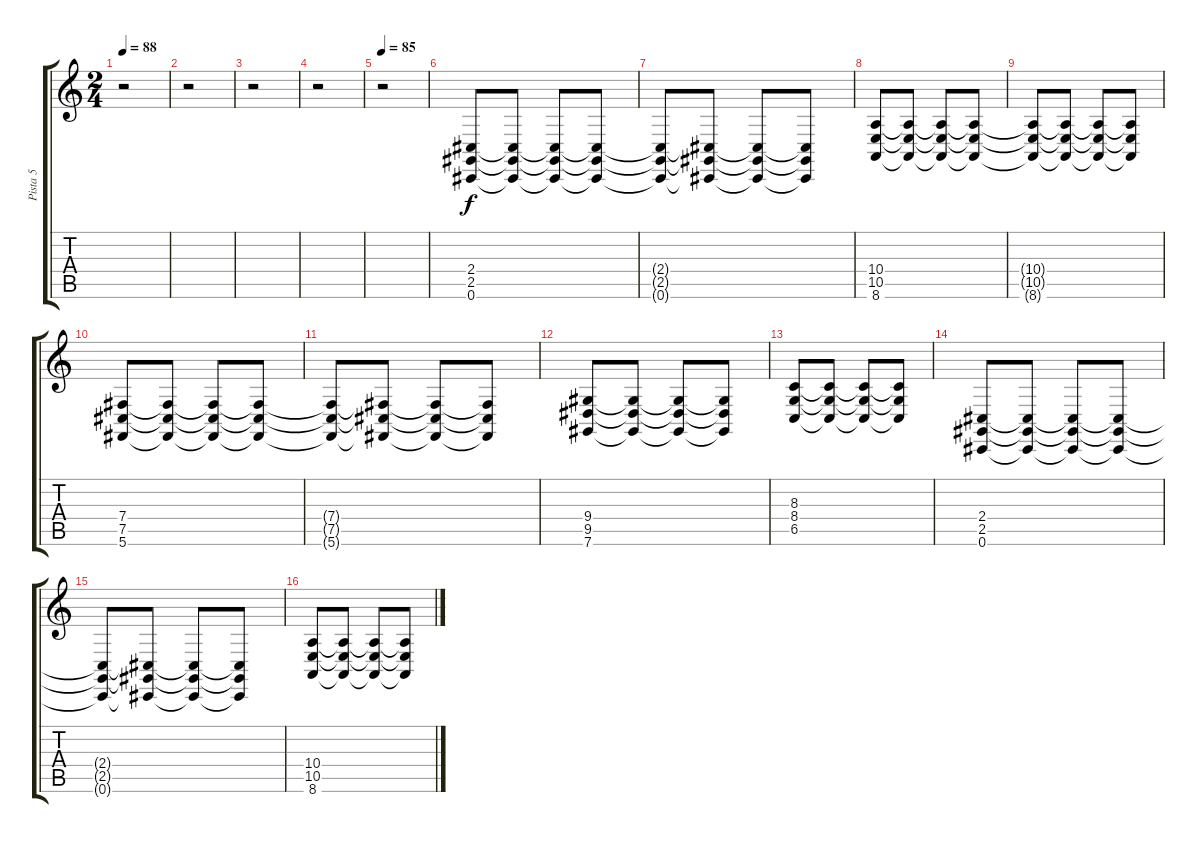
\track ("Pista 5" "Pista 5") {instrument stringensemble1}
\staff {score tabs}
\tuning (Db4 Ab3 E3 B2 Gb2 Db2) {hide}
\ts (2 4)
\tempo 88
\clef g2
\ks c
r.2{dy f} |
r.2 |
r.2 |
r.2 |
\tempo 85
r.2 |
(2.4 2.5 0.6).8{volume 14 instrument distortionguitar} (2.4{t} 2.5{t} 0.6{t}).8{volume 13} (2.4{t} 2.5{t} 0.6{t}).8{volume 11} (2.4{t} 2.5{t} 0.6{t}).8{volume 10} |
(2.4{t} 2.5{t} 0.6{t}).8{volume 9} (2.4{t} 2.5{t} 0.6{t}).8{volume 8} (2.4{t} 2.5{t} 0.6{t}).8{volume 7} (2.4{t} 2.5{t} 0.6{t}).8{volume 5} |
(10.4 10.5 8.6).8{volume 14 instrument distortionguitar} (10.4{t} 10.5{t} 8.6{t}).8{volume 13} (10.4{t} 10.5{t} 8.6{t}).8{volume 11} (10.4{t} 10.5{t} 8.6{t}).8{volume 10} |
(10.4{t} 10.5{t} 8.6{t}).8{volume 9} (10.4{t} 10.5{t} 8.6{t}).8{volume 8} (10.4{t} 10.5{t} 8.6{t}).8{volume 7} (10.4{t} 10.5{t} 8.6{t}).8{volume 5} |
(7.4 7.5 5.6).8{volume 14 instrument distortionguitar} (7.4{t} 7.5{t} 5.6{t}).8{volume 13} (7.4{t} 7.5{t} 5.6{t}).8{volume 11} (7.4{t} 7.5{t} 5.6{t}).8{volume 10} |
(7.4{t} 7.5{t} 5.6{t}).8{volume 9} (7.4{t} 7.5{t} 5.6{t}).8{volume 8} (7.4{t} 7.5{t} 5.6{t}).8{volume 7} (7.4{t} 7.5{t} 5.6{t}).8{volume 5} |
(9.4 9.5 7.6).8{volume 14 instrument distortionguitar} (9.4{t} 9.5{t} 7.6{t}).8{volume 13} (9.4{t} 9.5{t} 7.6{t}).8{volume 11} (9.4{t} 9.5{t} 7.6{t}).8{volume 10} |
(8.3 8.4 6.5).8{volume 14 instrument distortionguitar} (8.3{t} 8.4{t} 6.5{t}).8{volume 13} (8.3{t} 8.4{t} 6.5{t}).8{volume 11} (8.3{t} 8.4{t} 6.5{t}).8{volume 10} |
(2.4 2.5 0.6).8{volume 14 instrument distortionguitar} (2.4{t} 2.5{t} 0.6{t}).8{volume 13} (2.4{t} 2.5{t} 0.6{t}).8{volume 11} (2.4{t} 2.5{t} 0.6{t}).8{volume 10} |
(2.4{t} 2.5{t} 0.6{t}).8{volume 9} (2.4{t} 2.5{t} 0.6{t}).8{volume 8} (2.4{t} 2.5{t} 0.6{t}).8{volume 7} (2.4{t} 2.5{t} 0.6{t}).8{volume 5} |
(10.4 10.5 8.6).8{volume 14 instrument distortionguitar} (10.4{t} 10.5{t} 8.6{t}).8{volume 13} (10.4{t} 10.5{t} 8.6{t}).8{volume 11} (10.4{t} 10.5{t} 8.6{t}).8{volume 10}
